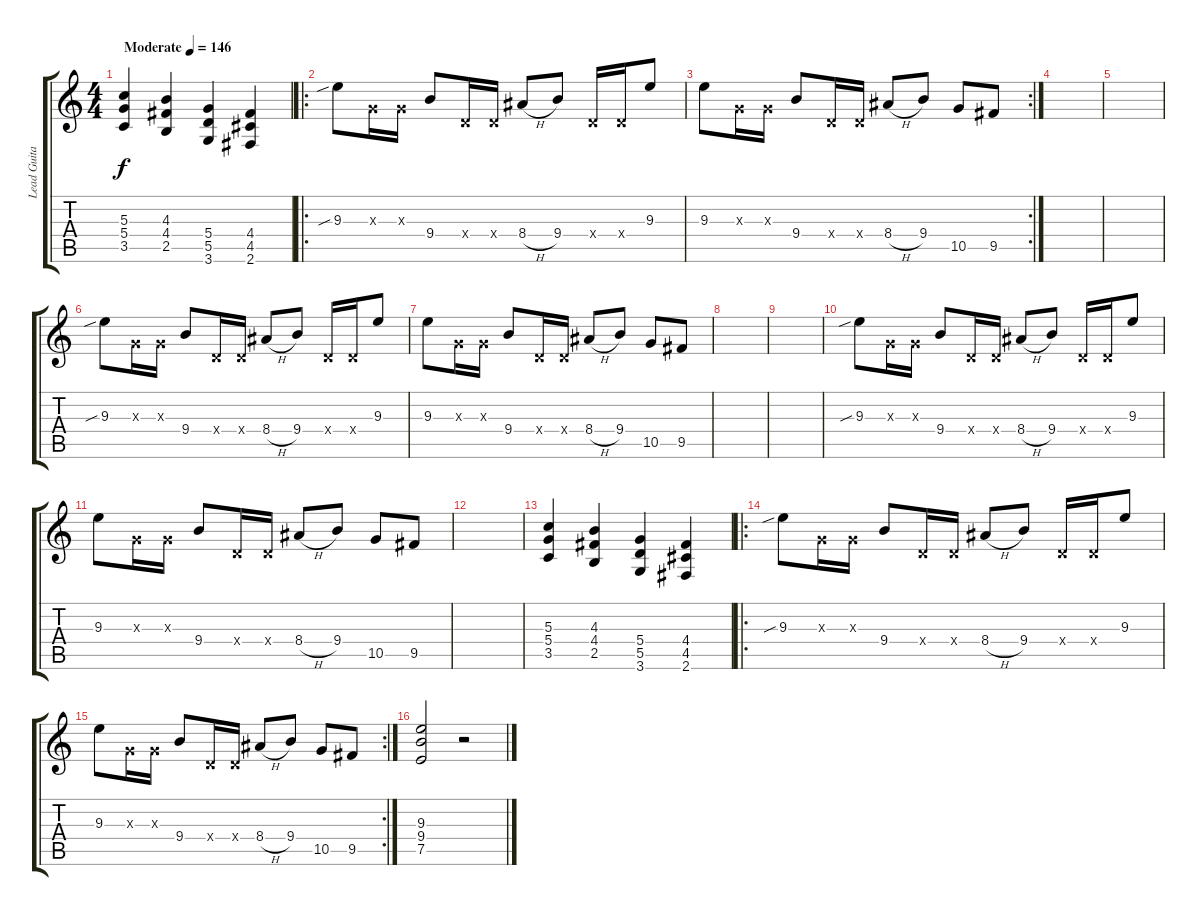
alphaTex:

\track ("Lead Guitar" "Lead Guita") {instrument distortionguitar}
\staff {score tabs}
\tuning (E4 B3 G3 D3 A2 E2) {hide}
\ts (4 4)
\tempo (146 "Moderate")
\clef g2
\ks c
(5.3 5.4 3.5).4{dy f instrument distortionguitar} (4.3 4.4 2.5).4 (5.4 5.5 3.6).4 (4.4 4.5 2.6).4 |
\ro
9.3{sib}.8 0.3{x}.16 0.3{x}.16 9.4.8 0.4{x}.16 0.4{x}.16 8.4{h}.8 9.4.8 0.4{x}.16 0.4{x}.16 9.3.8 |
\rc 2
9.3.8 0.3{x}.16 0.3{x}.16 9.4.8 0.4{x}.16 0.4{x}.16 8.4{h}.8 9.4.8 10.5.8 9.5.8 |
|
|
9.3{sib}.8 0.3{x}.16 0.3{x}.16 9.4.8 0.4{x}.16 0.4{x}.16 8.4{h}.8 9.4.8 0.4{x}.16 0.4{x}.16 9.3.8 |
9.3.8 0.3{x}.16 0.3{x}.16 9.4.8 0.4{x}.16 0.4{x}.16 8.4{h}.8 9.4.8 10.5.8 9.5.8 |
|
|
9.3{sib}.8 0.3{x}.16 0.3{x}.16 9.4.8 0.4{x}.16 0.4{x}.16 8.4{h}.8 9.4.8 0.4{x}.16 0.4{x}.16 9.3.8 |
9.3.8 0.3{x}.16 0.3{x}.16 9.4.8 0.4{x}.16 0.4{x}.16 8.4{h}.8 9.4.8 10.5.8 9.5.8 |
|
(5.3 5.4 3.5).4 (4.3 4.4 2.5).4 (5.4 5.5 3.6).4 (4.4 4.5 2.6).4 |
\ro
9.3{sib}.8 0.3{x}.16 0.3{x}.16 9.4.8 0.4{x}.16 0.4{x}.16 8.4{h}.8 9.4.8 0.4{x}.16 0.4{x}.16 9.3.8 |
\rc 2
9.3.8 0.3{x}.16 0.3{x}.16 9.4.8 0.4{x}.16 0.4{x}.16 8.4{h}.8 9.4.8 10.5.8 9.5.8 |
(9.3 9.4 7.5).2 r.2
